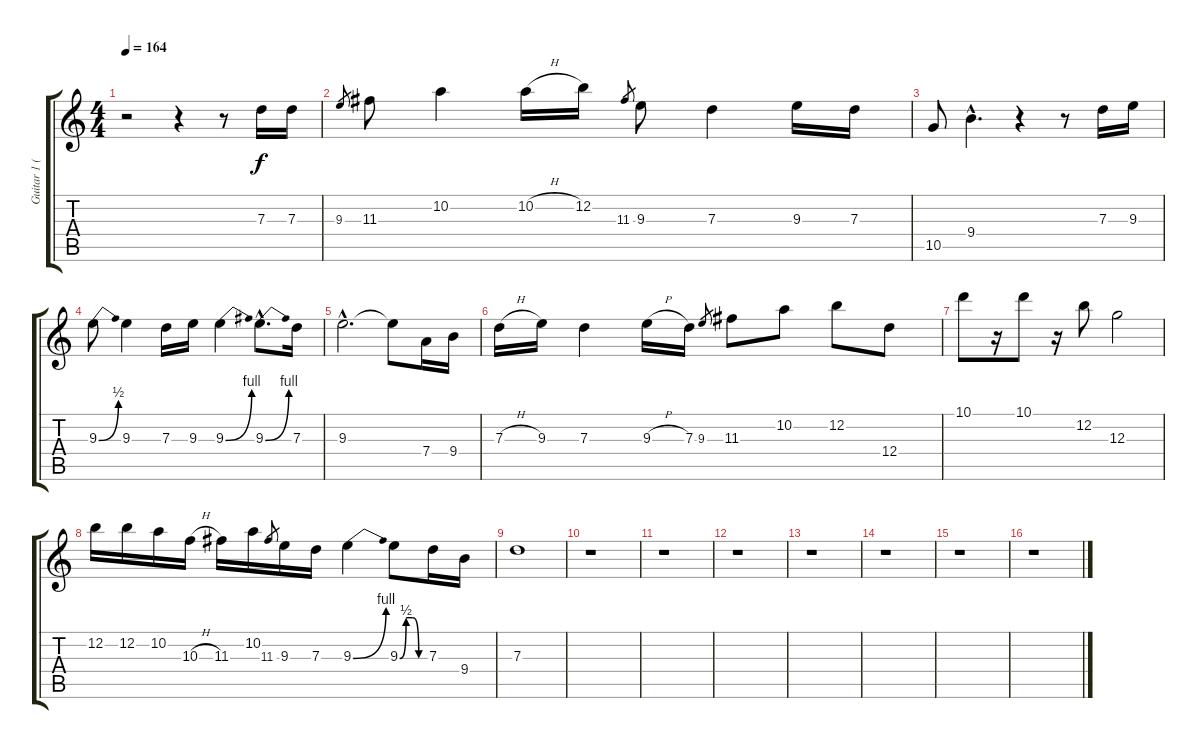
\track ("Guitar 1 (Banjo)" "Guitar 1 (") {instrument banjo}
\staff {score tabs}
\tuning (E4 B3 G3 D3 A2 E2) {hide}
\displaytranspose 12
\ts (4 4)
\tempo 164
\tempo 82
\tempo 164
\clef g2
\ks c
r.2{dy f instrument banjo} r.4 r.8 7.3.16 7.3.16 |
9.3.8{gr} 11.3.8 10.2.4 10.2{h}.16 12.2.16 11.3.8{gr} 9.3.8 7.3.4 9.3.16 7.3.16 |
10.5.8 9.4{hac}.4{d} r.4 r.8 7.3.16 9.3.16 |
9.3{be (bend 0 0 60 2)}.8 9.3.4 7.3.16 9.3.16 9.3{be (bend 0 0 60 4)}.4 9.3{be (bend 0 0 60 4) hac}.8{d} 7.3.16 |
9.3{hac}.2{d} 9.3{t}.8 7.4.16 9.4.16 |
7.3{h}.16 9.3.16 7.3.4 9.3{h}.16 7.3.16 9.3.8{gr} 11.3.8 10.2.8 12.2.8 12.4.8 |
10.1.8 r.16 10.1.8 r.16 12.2.8 12.3.2 |
12.2.16 12.2.16 10.2.16 10.3{h}.16 11.3.16 10.2.16 11.3.8{gr} 9.3.16 7.3.16 9.3{be (bend 0 0 60 4)}.4 9.3{be (custom 0 0 15 2 30 2 45 0 60 0)}.8 7.3.16 9.4.16 |
7.3.1 |
r.1 |
r.1 |
r.1 |
r.1 |
r.1 |
r.1 |
r.1
